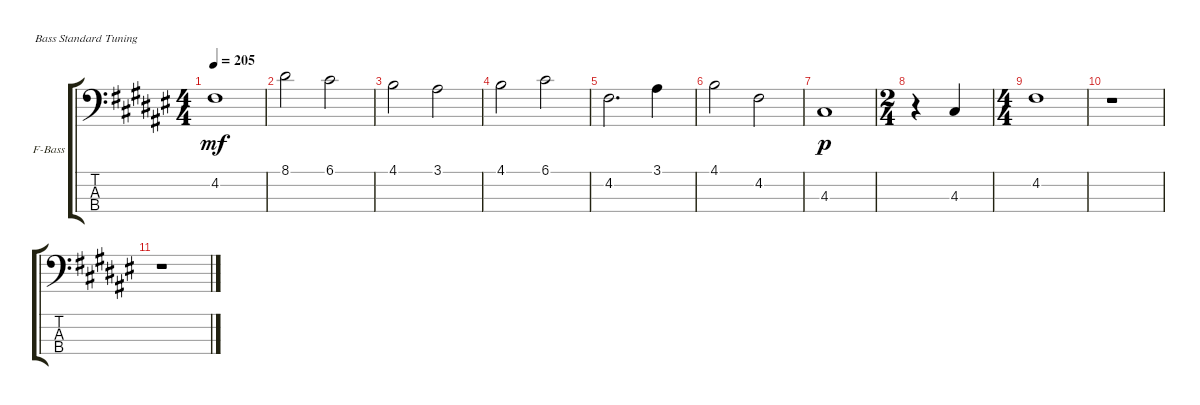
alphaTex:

\defaultSystemsLayout 4
\bracketExtendMode groupsimilarinstruments
\firstSystemTrackNameOrientation horizontal
\otherSystemsTrackNameOrientation horizontal
\track ("Fretless Bass" "F-Bass") {instrument fretlessbass}
\staff {score tabs}
\tuning (G2 D2 A1 E1)
\ts (4 4)
\tempo 205
\clef f4
\scale
0.333333
\ks f#
4.2.1{dy mf} |
\scale
0.333333 8.1.2 6.1.2 |
\scale
0.333333 4.1.2 3.1.2 |
\scale
0.333333 4.1.2 6.1.2 |
\scale
0.333333 4.2.2{d} 3.1.4 |
\scale
0.333333 4.1.2 4.2.2 |
\scale
0.162791 4.3.1{dy p} |
\ts (2 4)
\scale
0.418605 r.4 4.3.4 |
\ts (4 4)
\scale
0.418605 4.2.1 |
r.1 |
r.1
